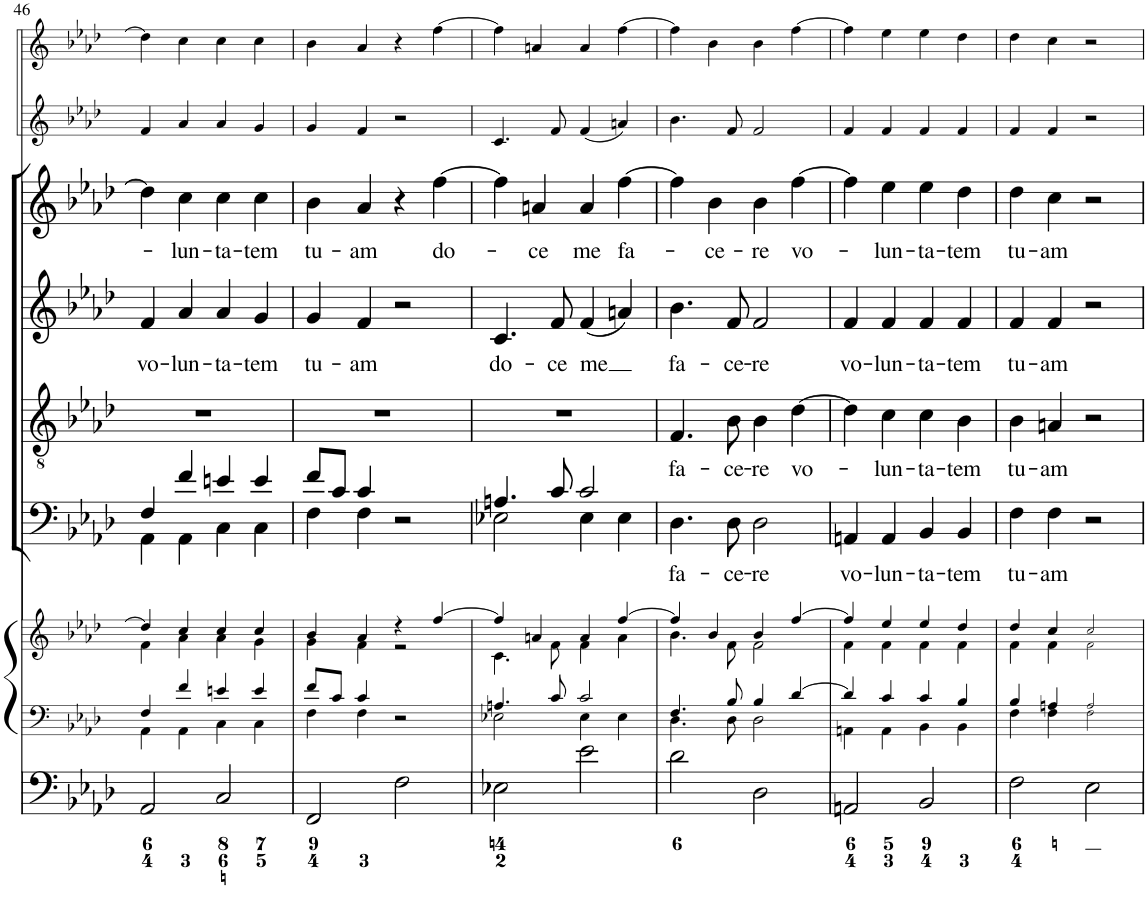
**kern	**kern	**kern	**kern	**text	**kern	**text	**kern	**text	**kern	**text	**kern	**kern
*part7	*part7	*part7	*part6	*part6	*part5	*part5	*part4	*part4	*part3	*part3	*part2	*part1
*staff9	*staff8	*staff7	*staff6	*staff6	*staff5	*staff5	*staff4	*staff4	*staff3	*staff3	*staff2	*staff1
*I"Organ	*	*	*I"Voice	*	*I"Tenor	*	*I"Alto	*	*I"Soprano	*	*I"Violin 2	*I"Violin 1  non obbl.
*	*	*	*	*	*	*	*	*	*	*	*I'Vln	*I'Vln
!!LO:PB:g=z
*clefF4	*clefF4	*clefG2	*clefF4	*	*clefGv2	*	*clefG2	*	*clefG2	*	*clefG2	*clefG2
*k[b-e-a-d-]	*k[b-e-a-d-]	*k[b-e-a-d-]	*k[b-e-a-d-]	*	*k[b-e-a-d-]	*	*k[b-e-a-d-]	*	*k[b-e-a-d-]	*	*k[b-e-a-d-]	*k[b-e-a-d-]
*M2/2	*M2/2	*M2/2	*M2/2	*	*M2/2	*	*M2/2	*	*M2/2	*	*M2/2	*M2/2
*met(c|)	*met(c|)	*met(c|)	*met(c|)	*	*met(c|)	*	*met(c|)	*	*met(c|)	*	*met(c|)	*met(c|)
=46	=46	=46	=46	=46	=46	=46	=46	=46	=46	=46	=46	=46
*	*^	*^	*^	*	*	*	*	*	*	*	*	*
!	!	!	!	!	!	!	!	!	!	!	!LO:LY:b	!	!	!	!
2AA-/	4F/	4AA-\	4dd-/]	4f\	4F/	4AA-\	.	1r	.	4f/	vo-	4dd-\]	.	4f/	4dd-\]
!	!	!	!	!	!	!	!	!	!	!	!LO:LY:b	!	!LO:LY:b	!	!
.	4f/	4AA-\	4cc/	4a-\	4f/	4AA-\	.	.	.	4a-/	-lun-	4cc\	-lun-	4a-/	4cc\
!	!	!	!	!	!	!	!	!	!	!	!LO:LY:b	!	!LO:LY:b	!	!
2C/	4en/	4C\	4cc/	4a-\	4en/	4C\	.	.	.	4a-/	-ta-	4cc\	-ta-	4a-/	4cc\
!	!	!	!	!	!	!	!	!	!	!	!LO:LY:b	!	!LO:LY:b	!	!
.	4e/	4C\	4cc/	4g\	4e/	4C\	.	.	.	4g/	-tem	4cc\	-tem	4g/	4cc\
=47	=47	=47	=47	=47	=47	=47	=47	=47	=47	=47	=47	=47	=47	=47	=47
!	!	!	!	!	!	!	!	!	!	!	!LO:LY:b	!	!LO:LY:b	!	!
2FF/	8f/L	4F\	4b-/	4g\	8f/L	4F\	.	1r	.	4g/	tu-	4b-\	tu-	4g/	4b-\
.	8c/J	.	.	.	8c/J	.	.	.	.	.	.	.	.	.	.
!	!	!	!	!	!	!	!	!	!	!	!LO:LY:b	!	!LO:LY:b	!	!
.	4c/	4F\	4a-/	4f\	4c/	4F\	.	.	.	4f/	-am	4a-/	-am	4f/	4a-/
2F\	2r	2ryy	4r	2r	2r	2ryy	.	.	.	2r	.	4r	.	2r	4r
!	!	!	!	!	!	!	!	!	!	!	!	!	!LO:LY:b	!	!
.	.	.	[4ff/	.	.	.	.	.	.	.	.	[4ff\	do-	.	[4ff\
=48	=48	=48	=48	=48	=48	=48	=48	=48	=48	=48	=48	=48	=48	=48	=48
!	!	!	!	!	!	!	!	!	!	!	!LO:LY:b	!	!	!	!
2E-X\	4.An/	2E-X\	4ff/]	4.c\	4.An/	2E-X\	.	1r	.	4.c/	do-	4ff\]	.	4.c/	4ff\]
!	!	!	!	!	!	!	!	!	!	!	!	!	!LO:LY:b	!	!
.	.	.	4an/	.	.	.	.	.	.	.	.	4an/	-ce	.	4an/
!	!	!	!	!	!	!	!	!	!	!	!LO:LY:b	!	!	!	!
.	8c/	.	.	8f\	8c/	.	.	.	.	8f/	-ce	.	.	8f/	.
!	!	!	!	!	!	!	!	!	!	!	!LO:LY:b	!	!LO:LY:b	!	!
2e-\	2c/	4E-\	4a/	4f\	2c/	4E-\	.	.	.	(4f/	me	4a/	me	(4f/	4a/
!	!	!	!	!	!	!	!	!	!	!	!	!	!LO:LY:b	!	!
.	.	4E-\	[4ff/	4a\	.	4E-\	.	.	.	4an/)	.	[4ff\	fa-	4an/)	[4ff\
=49	=49	=49	=49	=49	=49	=49	=49	=49	=49	=49	=49	=49	=49	=49	=49
!	!	!	!	!	!	!	!LO:LY:b	!	!LO:LY:b	!	!LO:LY:b	!	!	!	!
*	*	*	*	*	*v	*v	*	*	*	*	*	*	*	*	*
2d-\	4.F/	4.D-\	4ff/]	4.b-\	4.D-\	fa-	4.F/	fa-	4.b-\	fa-	4ff\]	.	4.b-\	4ff\]
!	!	!	!	!	!	!	!	!	!	!	!	!LO:LY:b	!	!
.	.	.	4b-/	.	.	.	.	.	.	.	4b-\	-ce-	.	4b-\
!	!	!	!	!	!	!LO:LY:b	!	!LO:LY:b	!	!LO:LY:b	!	!	!	!
.	8B-/	8D-\	.	8f\	8D-\	-ce-	8B-\	-ce-	8f/	-ce-	.	.	8f/	.
!	!	!	!	!	!	!LO:LY:b	!	!LO:LY:b	!	!LO:LY:b	!	!LO:LY:b	!	!
2D-\	4B-/	2D-\	4b-/	2f\	2D-\	-re	4B-\	-re	2f/	-re	4b-\	-re	2f/	4b-\
!	!	!	!	!	!	!	!	!LO:LY:b	!	!	!	!LO:LY:b	!	!
.	[4d-/	.	[4ff/	.	.	.	[4d-\	vo-	.	.	[4ff\	vo-	.	[4ff\
=50	=50	=50	=50	=50	=50	=50	=50	=50	=50	=50	=50	=50	=50	=50
!	!	!	!	!	!	!LO:LY:b	!	!	!	!LO:LY:b	!	!	!	!
2AAn/	4d-/]	4AAn\	4ff/]	4f\	4AAn/	vo-	4d-\]	.	4f/	vo-	4ff\]	.	4f/	4ff\]
!	!	!	!	!	!	!LO:LY:b	!	!LO:LY:b	!	!LO:LY:b	!	!LO:LY:b	!	!
.	4c/	4AA\	4ee-/	4f\	4AA/	-lun-	4c\	-lun-	4f/	-lun-	4ee-\	-lun-	4f/	4ee-\
!	!	!	!	!	!	!LO:LY:b	!	!LO:LY:b	!	!LO:LY:b	!	!LO:LY:b	!	!
2BB-/	4c/	4BB-\	4ee-/	4f\	4BB-/	-ta-	4c\	-ta-	4f/	-ta-	4ee-\	-ta-	4f/	4ee-\
!	!	!	!	!	!	!LO:LY:b	!	!LO:LY:b	!	!LO:LY:b	!	!LO:LY:b	!	!
.	4B-/	4BB-\	4dd-/	4f\	4BB-/	-tem	4B-\	-tem	4f/	-tem	4dd-\	-tem	4f/	4dd-\
=51	=51	=51	=51	=51	=51	=51	=51	=51	=51	=51	=51	=51	=51	=51
!	!	!	!	!	!	!LO:LY:b	!	!LO:LY:b	!	!LO:LY:b	!	!LO:LY:b	!	!
2F\	4B-/	4F\	4dd-/	4f\	4F\	tu-	4B-\	tu-	4f/	tu-	4dd-\	tu-	4f/	4dd-\
!	!	!	!	!	!	!LO:LY:b	!	!LO:LY:b	!	!LO:LY:b	!	!LO:LY:b	!	!
.	4An/	4F\	4cc/	4f\	4F\	-am	4An/	-am	4f/	-am	4cc\	-am	4f/	4cc\
2E-\	2A!/	2F!\	2cc!/	2f!\	2r	.	2r	.	2r	.	2r	.	2r	2r
*	*v	*v	*	*	*	*	*	*	*	*	*	*	*	*
*	*	*v	*v	*	*	*	*	*	*	*	*	*	*
=	=	=	=	=	=	=	=	=	=	=	=	=
*-	*-	*-	*-	*-	*-	*-	*-	*-	*-	*-	*-	*-
